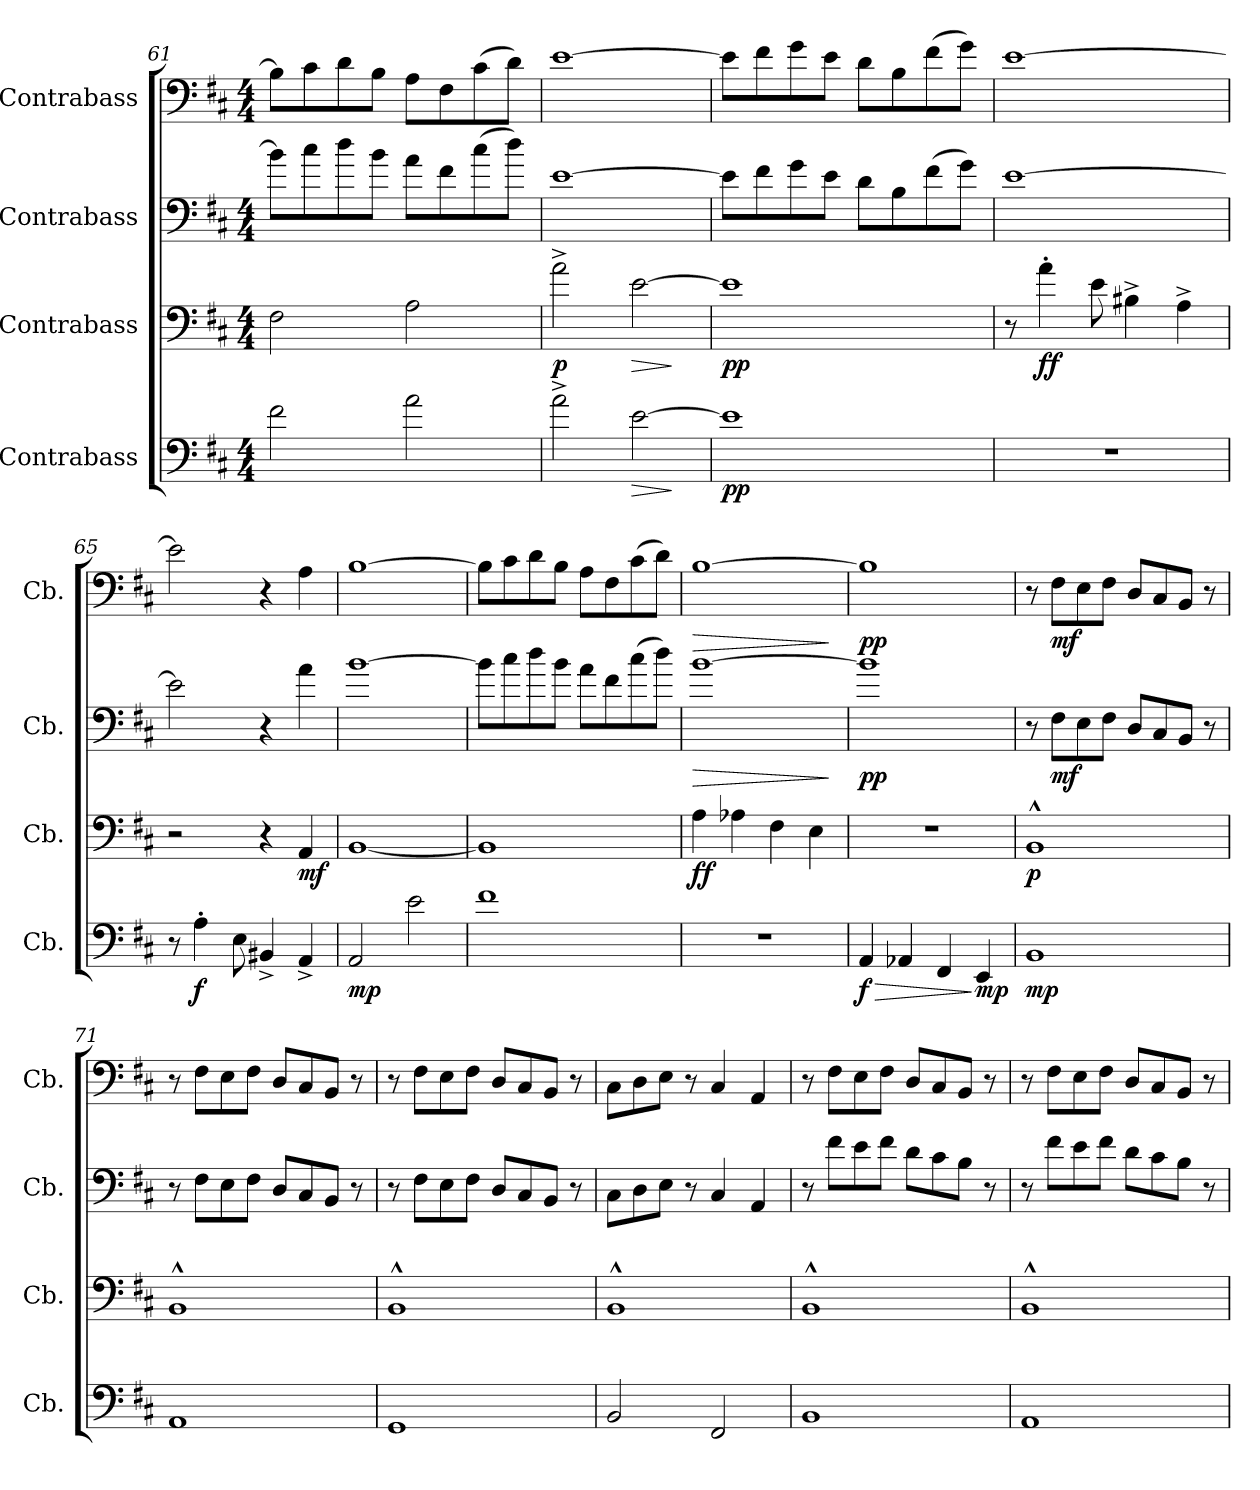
**kern	**dynam	**kern	**dynam	**kern	**dynam	**kern	**dynam
*part4	*part4	*part3	*part3	*part2	*part2	*part1	*part1
*staff4	*staff4	*staff3	*staff3	*staff2	*staff2	*staff1	*staff1
*I"Contrabass	*	*I"Contrabass	*	*I"Contrabass	*	*I"Contrabass	*
*I'Cb.	*	*I'Cb.	*	*I'Cb.	*	*I'Cb.	*
*clefF4	*	*clefF4	*	*clefF4	*	*clefF4	*
*ITrd7c12	*	*ITrd7c12	*	*ITrd7c12	*	*ITrd7c12	*
*k[f#c#]	*	*k[f#c#]	*	*k[f#c#]	*	*k[f#c#]	*
*M4/4	*	*M4/4	*	*M4/4	*	*M4/4	*
=61	=61	=61	=61	=61	=61	=61	=61
2F#\	.	2FF#\	.	8B\L]	.	8BB\L]	.
.	.	.	.	8c#\	.	8C#\	.
.	.	.	.	8d\	.	8D\	.
.	.	.	.	8B\J	.	8BB\J	.
2A\	.	2AA\	.	8A\L	.	8AA\L	.
.	.	.	.	8F#\	.	8FF#\	.
.	.	.	.	(>8c#\	.	(>8C#\	.
.	.	.	.	8d\J)	.	8D\J)	.
=62	=62	=62	=62	=62	=62	=62	=62
!	!	!	!LO:DY:b	!	!	!	!
2A^\	.	2A^\	p	[1E	.	[1E	.
!	!LO:HP:b	!	!LO:HP:b	!	!	!	!
[2E\	>	[2E\	>	.	.	.	.
.	]	.	]	.	.	.	.
=63	=63	=63	=63	=63	=63	=63	=63
!	!LO:DY:b	!	!LO:DY:b	!	!	!	!
1E]	pp	1E]	pp	8E\L]	.	8E\L]	.
.	.	.	.	8F#\	.	8F#\	.
.	.	.	.	8G\	.	8G\	.
.	.	.	.	8E\J	.	8E\J	.
.	.	.	.	8D\L	.	8D\L	.
.	.	.	.	8BB\	.	8BB\	.
.	.	.	.	(>8F#\	.	(>8F#\	.
.	.	.	.	8G\J)	.	8G\J)	.
!!LO:LB:g=z
=64	=64	=64	=64	=64	=64	=64	=64
1r	.	8r	.	[1E	.	[1E	.
!	!	!	!LO:DY:b	!	!	!	!
.	.	4A'\	ff	.	.	.	.
.	.	8E\	.	.	.	.	.
.	.	4BB#X^\	.	.	.	.	.
.	.	4AA^\	.	.	.	.	.
=65	=65	=65	=65	=65	=65	=65	=65
8r	.	2r	.	2E\]	.	2E\]	.
!	!LO:DY:b	!	!	!	!	!	!
4AA'\	f	.	.	.	.	.	.
8EE\	.	.	.	.	.	.	.
4BBB#X^/	.	4r	.	4r	.	4r	.
!	!	!	!LO:DY:b	!	!	!	!
4AAA^/	.	4AAA/	mf	4A\	.	4AA\	.
=66	=66	=66	=66	=66	=66	=66	=66
!	!LO:DY:b	!	!	!	!	!	!
2AAA/	mp	[1BBB	.	[1B	.	[1BB	.
2E\	.	.	.	.	.	.	.
=67	=67	=67	=67	=67	=67	=67	=67
1F#	.	1BBB]	.	8B\L]	.	8BB\L]	.
.	.	.	.	8c#\	.	8C#\	.
.	.	.	.	8d\	.	8D\	.
.	.	.	.	8B\J	.	8BB\J	.
.	.	.	.	8A\L	.	8AA\L	.
.	.	.	.	8F#\	.	8FF#\	.
.	.	.	.	(>8c#\	.	(>8C#\	.
.	.	.	.	8d\J)	.	8D\J)	.
=68	=68	=68	=68	=68	=68	=68	=68
!	!	!	!LO:DY:b	!	!LO:HP:b	!	!LO:HP:b
1r	.	4AA\	ff	[1B	>	[1BB	>
.	.	4AA-X\	.	.	.	.	.
.	.	4FF#\	.	.	.	.	.
.	.	4EE\	.	.	.	.	.
.	.	.	.	.	]	.	]
=69	=69	=69	=69	=69	=69	=69	=69
!	!LO:HP:b	!	!	!	!	!	!
!	!LO:DY:n=1:b	!	!	!	!LO:DY:b	!	!LO:DY:b
4AAA/	> f	1r	.	1B]	pp	1BB]	pp
4AAA-X/	.	.	.	.	.	.	.
4FFF#/	.	.	.	.	.	.	.
!	!LO:DY:n=2:b	!	!	!	!	!	!
4EEE/	] mp	.	.	.	.	.	.
!!LO:PB:g=z
=70	=70	=70	=70	=70	=70	=70	=70
!	!LO:DY:b	!	!LO:DY:b	!	!	!	!
1BBB	mp	1BBB^^	p	8r	.	8r	.
!	!	!	!	!	!LO:DY:b	!	!LO:DY:b
.	.	.	.	8FF#\L	mf	8FF#\L	mf
.	.	.	.	8EE\	.	8EE\	.
.	.	.	.	8FF#\J	.	8FF#\J	.
.	.	.	.	8DD/L	.	8DD/L	.
.	.	.	.	8CC#/	.	8CC#/	.
.	.	.	.	8BBB/J	.	8BBB/J	.
.	.	.	.	8r	.	8r	.
=71	=71	=71	=71	=71	=71	=71	=71
1AAA	.	1BBB^^	.	8r	.	8r	.
.	.	.	.	8FF#\L	.	8FF#\L	.
.	.	.	.	8EE\	.	8EE\	.
.	.	.	.	8FF#\J	.	8FF#\J	.
.	.	.	.	8DD/L	.	8DD/L	.
.	.	.	.	8CC#/	.	8CC#/	.
.	.	.	.	8BBB/J	.	8BBB/J	.
.	.	.	.	8r	.	8r	.
=72	=72	=72	=72	=72	=72	=72	=72
1GGG	.	1BBB^^	.	8r	.	8r	.
.	.	.	.	8FF#\L	.	8FF#\L	.
.	.	.	.	8EE\	.	8EE\	.
.	.	.	.	8FF#\J	.	8FF#\J	.
.	.	.	.	8DD/L	.	8DD/L	.
.	.	.	.	8CC#/	.	8CC#/	.
.	.	.	.	8BBB/J	.	8BBB/J	.
.	.	.	.	8r	.	8r	.
=73	=73	=73	=73	=73	=73	=73	=73
2BBB/	.	1BBB^^	.	8CC#\L	.	8CC#\L	.
.	.	.	.	8DD\	.	8DD\	.
.	.	.	.	8EE\J	.	8EE\J	.
.	.	.	.	8r	.	8r	.
2FFF#/	.	.	.	4CC#/	.	4CC#/	.
.	.	.	.	4AAA/	.	4AAA/	.
=74	=74	=74	=74	=74	=74	=74	=74
1BBB	.	1BBB^^	.	8r	.	8r	.
.	.	.	.	8F#\L	.	8FF#\L	.
.	.	.	.	8E\	.	8EE\	.
.	.	.	.	8F#\J	.	8FF#\J	.
.	.	.	.	8D\L	.	8DD/L	.
.	.	.	.	8C#\	.	8CC#/	.
.	.	.	.	8BB\J	.	8BBB/J	.
.	.	.	.	8r	.	8r	.
!!LO:LB:g=z
=75	=75	=75	=75	=75	=75	=75	=75
1AAA	.	1BBB^^	.	8r	.	8r	.
.	.	.	.	8F#\L	.	8FF#\L	.
.	.	.	.	8E\	.	8EE\	.
.	.	.	.	8F#\J	.	8FF#\J	.
.	.	.	.	8D\L	.	8DD/L	.
.	.	.	.	8C#\	.	8CC#/	.
.	.	.	.	8BB\J	.	8BBB/J	.
.	.	.	.	8r	.	8r	.
=	=	=	=	=	=	=	=
*-	*-	*-	*-	*-	*-	*-	*-
